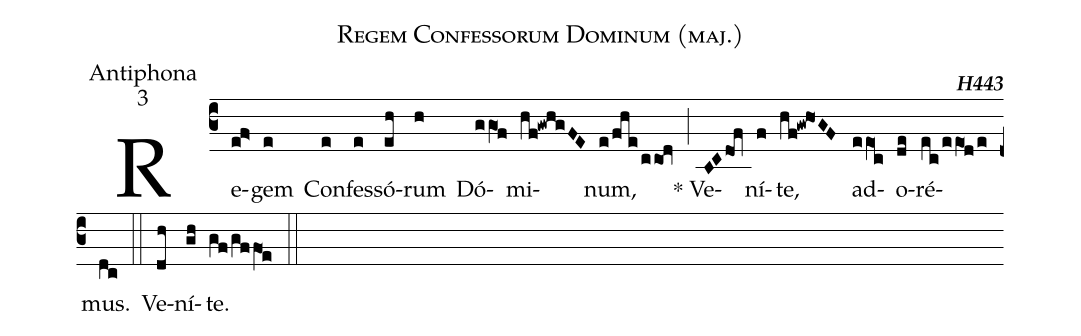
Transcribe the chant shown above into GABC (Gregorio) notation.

name:Regem Confessorum Dominum (maj.);
office-part:Antiphona;
mode:3;
commentary:{\bfseries H443};
%%
(c3) Re(e!f>)gem(e) Con(e)fes(e)só(eh)rum(h) Dó(ggO1f)mi(hf!gwhgFE)num,(e/fhe/cco1!dv) (;)
<sp>*</sp> Ve(BCdo1f)ní(f)te,(hf!gw!ho1GF) ad(eeO1c)o(de)ré(ec/eeO1d/e)mus.(dc)
(::) Ve(dh)ní(gh)te.(gf/gffO1e) (::)
